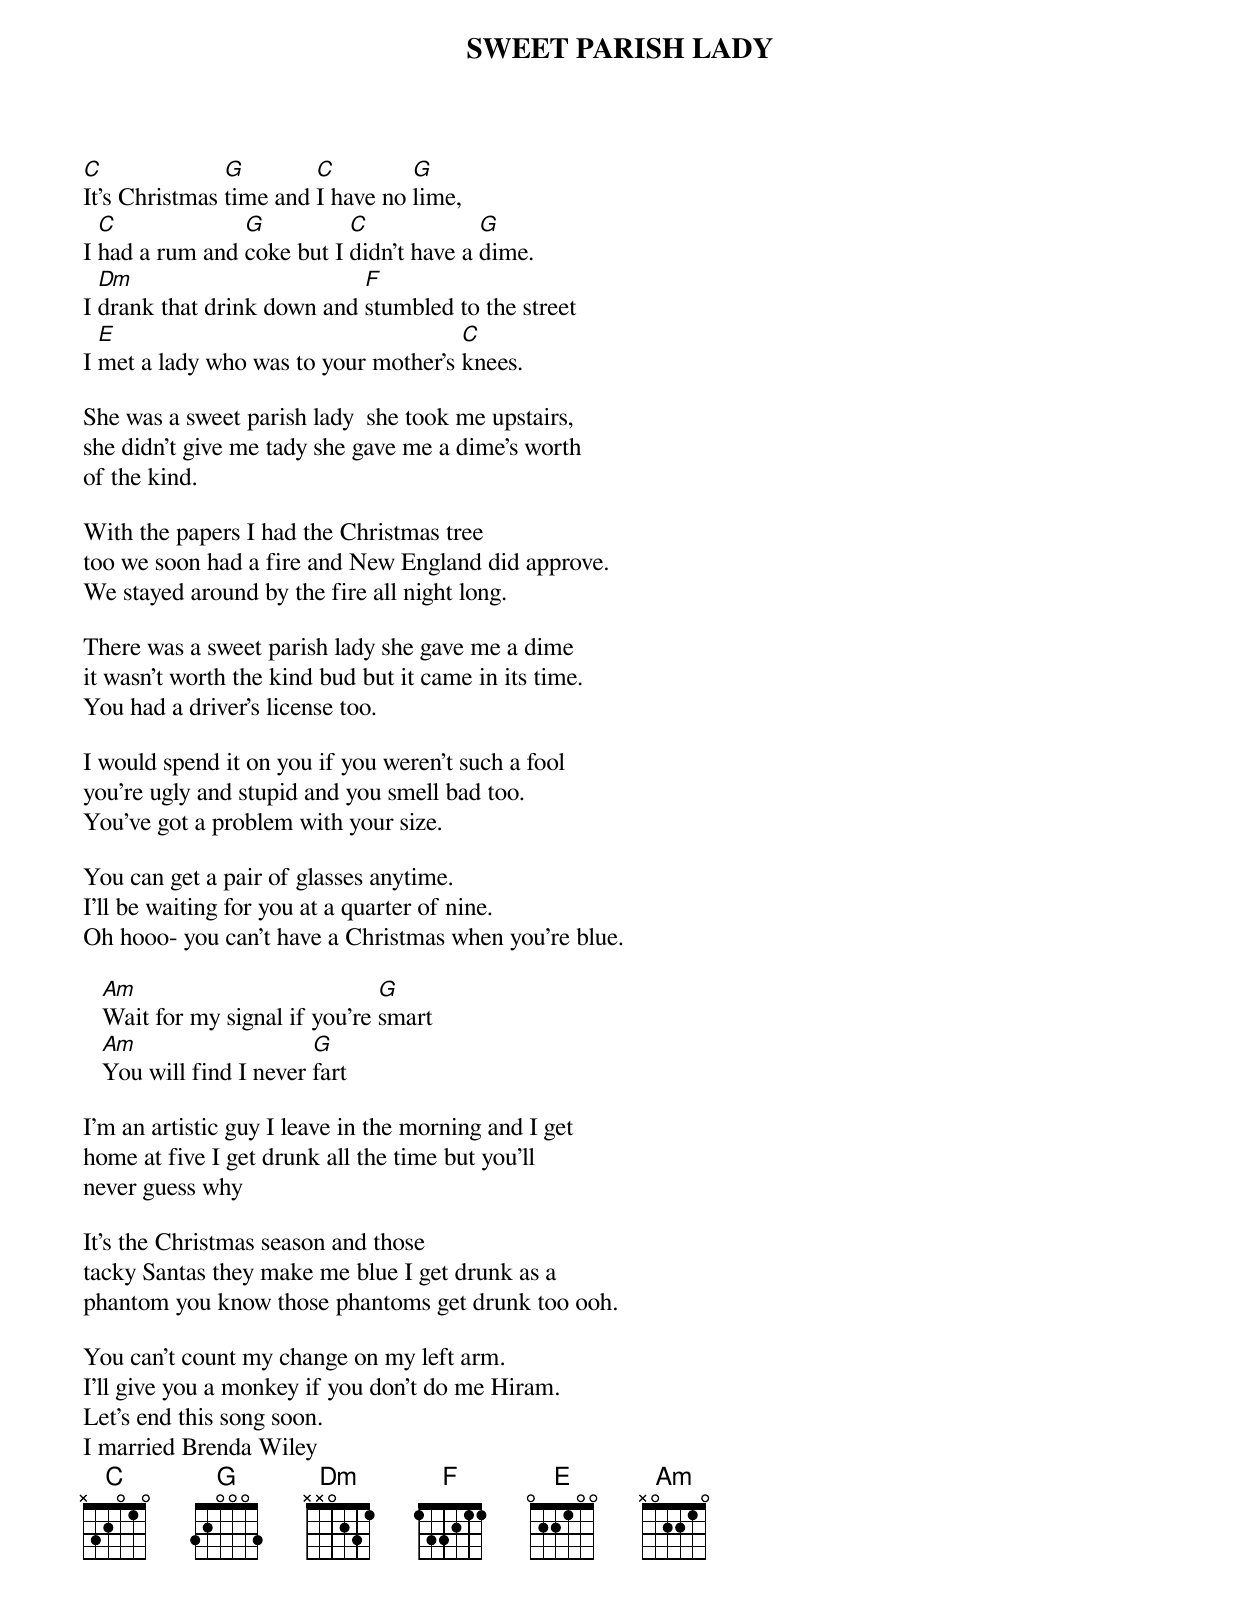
SWEET PARISH LADY

C              G        C         G
It's Christmas time and I have no lime,
  C             G          C             G
I had a rum and coke but I didn't have a dime.
  Dm                        F
I drank that drink down and stumbled to the street
  E                                   C
I met a lady who was to your mother's knees.

She was a sweet parish lady  she took me upstairs,
she didn't give me tady she gave me a dime's worth
of the kind.

With the papers I had the Christmas tree
too we soon had a fire and New England did approve.
We stayed around by the fire all night long.

There was a sweet parish lady she gave me a dime
it wasn't worth the kind bud but it came in its time.
You had a driver's license too.

I would spend it on you if you weren't such a fool
you're ugly and stupid and you smell bad too.
You've got a problem with your size.

You can get a pair of glasses anytime.
I'll be waiting for you at a quarter of nine.
Oh hooo- you can't have a Christmas when you're blue.

   Am                           G
   Wait for my signal if you're smart
   Am                    G
   You will find I never fart

I'm an artistic guy I leave in the morning and I get
home at five I get drunk all the time but you'll
never guess why

It's the Christmas season and those
tacky Santas they make me blue I get drunk as a
phantom you know those phantoms get drunk too ooh.

You can't count my change on my left arm.
I'll give you a monkey if you don't do me Hiram.
Let's end this song soon.
I married Brenda Wiley
